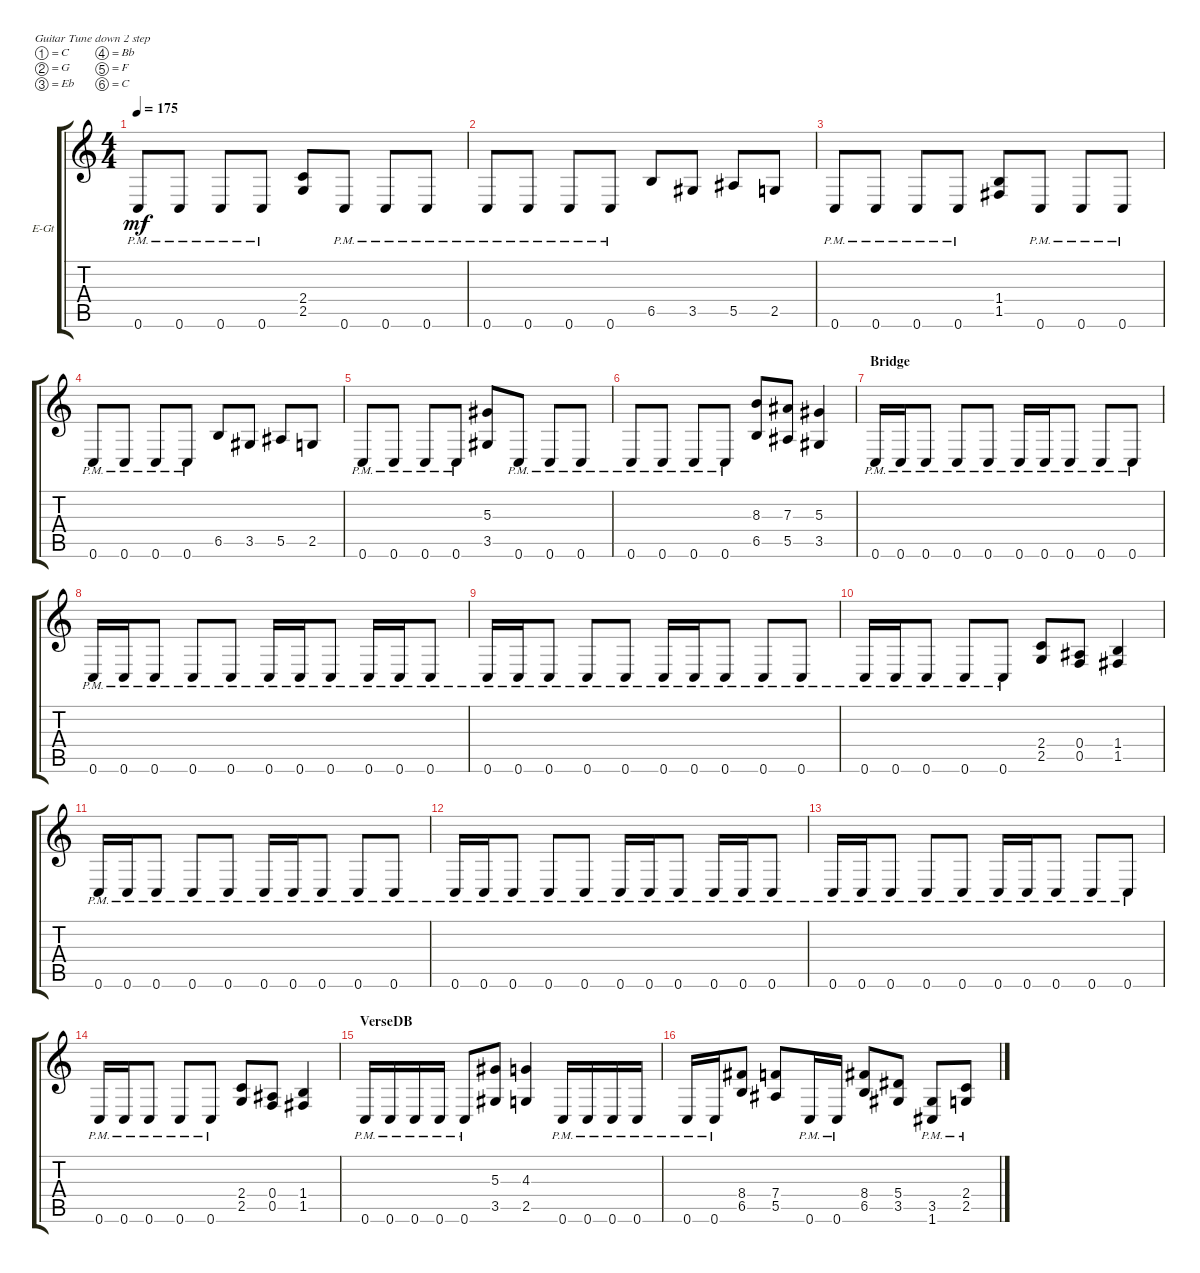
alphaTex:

\defaultSystemsLayout 4
\bracketExtendMode groupsimilarinstruments
\firstSystemTrackNameOrientation horizontal
\otherSystemsTrackNameOrientation horizontal
\track ("Electric Guitar" "E-Gt") {instrument distortionguitar}
\staff {score tabs}
\tuning (C4 G3 Eb3 Bb2 F2 C2)
\ts (4 4)
\tempo 175
\clef g2
\ks c
0.6{pm}.8{dy mf} 0.6{pm}.8 0.6{pm}.8 0.6{pm}.8 (2.5 2.4).8 0.6{pm}.8 0.6{pm}.8 0.6{pm}.8 |
0.6{pm}.8 0.6{pm}.8 0.6{pm}.8 0.6{pm}.8 6.5.8 3.5.8 5.5.8 2.5.8 |
0.6{pm}.8 0.6{pm}.8 0.6{pm}.8 0.6{pm}.8 (1.5 1.4).8 0.6{pm}.8 0.6{pm}.8 0.6{pm}.8 |
0.6{pm}.8 0.6{pm}.8 0.6{pm}.8 0.6{pm}.8 6.5.8 3.5.8 5.5.8 2.5.8 |
0.6{pm}.8 0.6{pm}.8 0.6{pm}.8 0.6{pm}.8 (3.5 5.3).8 0.6{pm}.8 0.6{pm}.8 0.6{pm}.8 |
0.6{pm}.8 0.6{pm}.8 0.6{pm}.8 0.6{pm}.8 (6.5 8.3).8 (5.5 7.3).8 (3.5 5.3).4 |
\section ("" "Bridge")
0.6{pm}.16 0.6{pm}.16 0.6{pm}.8 0.6{pm}.8 0.6{pm}.8 0.6{pm}.16 0.6{pm}.16 0.6{pm}.8 0.6{pm}.8 0.6{pm}.8 |
0.6{pm}.16 0.6{pm}.16 0.6{pm}.8 0.6{pm}.8 0.6{pm}.8 0.6{pm}.16 0.6{pm}.16 0.6{pm}.8 0.6{pm}.16 0.6{pm}.16 0.6{pm}.8 |
0.6{pm}.16 0.6{pm}.16 0.6{pm}.8 0.6{pm}.8 0.6{pm}.8 0.6{pm}.16 0.6{pm}.16 0.6{pm}.8 0.6{pm}.8 0.6{pm}.8 |
0.6{pm}.16 0.6{pm}.16 0.6{pm}.8 0.6{pm}.8 0.6{pm}.8 (2.5 2.4).8 (0.5 0.4).8 (1.5 1.4).4 |
0.6{pm}.16 0.6{pm}.16 0.6{pm}.8 0.6{pm}.8 0.6{pm}.8 0.6{pm}.16 0.6{pm}.16 0.6{pm}.8 0.6{pm}.8 0.6{pm}.8 |
0.6{pm}.16 0.6{pm}.16 0.6{pm}.8 0.6{pm}.8 0.6{pm}.8 0.6{pm}.16 0.6{pm}.16 0.6{pm}.8 0.6{pm}.16 0.6{pm}.16 0.6{pm}.8 |
0.6{pm}.16 0.6{pm}.16 0.6{pm}.8 0.6{pm}.8 0.6{pm}.8 0.6{pm}.16 0.6{pm}.16 0.6{pm}.8 0.6{pm}.8 0.6{pm}.8 |
0.6{pm}.16 0.6{pm}.16 0.6{pm}.8 0.6{pm}.8 0.6{pm}.8 (2.5 2.4).8 (0.5 0.4).8 (1.5 1.4).4 |
\section ("" "VerseDB")
0.6{pm}.16 0.6{pm}.16 0.6{pm}.16 0.6{pm}.16 0.6{pm}.8 (3.5 5.3).8 (2.5 4.3).4 0.6{pm}.16 0.6{pm}.16 0.6{pm}.16 0.6{pm}.16 |
0.6{pm}.16 0.6{pm}.16 (6.5 8.4).8 (5.5 7.4).8 0.6{pm}.16 0.6{pm}.16 (6.5 8.4).8 (3.5 5.4).8 (1.6{pm} 3.5{pm}).8 (2.5{pm} 2.4{pm}).8
